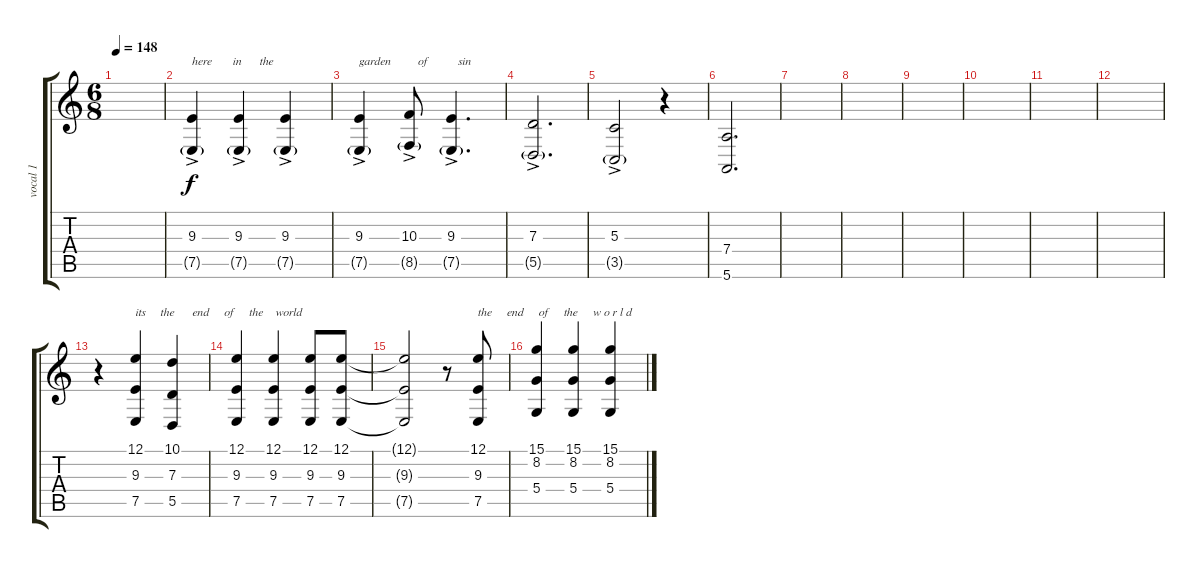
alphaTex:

\track ("vocal 1 " "vocal 1 ") {instrument lead6voice}
\staff {score tabs}
\tuning (E4 B3 G3 D3 A2 E2) {hide}
\ts (6 8)
\tempo 148
\clef g2
\ks c
|
(9.3{ac} 7.5{g}).4{txt "here       in      the"} (9.3{ac} 7.5{g}).4 (9.3{ac} 7.5{g}).4 |
(9.3{ac} 7.5{g}).4{txt "garden         of          sin"} (10.3{ac} 8.5{g}).8 (9.3{ac} 7.5{g}).4{d} |
(7.3{ac} 5.5{g}).2{d} |
(5.3{ac} 3.5{g}).2 r.4 |
(7.4 5.6).2{d dy f} |
|
|
|
|
|
|
r.4 (12.1 9.3 7.5).4{txt "its     the      end     of     the    world"} (10.1 7.3 5.5).4 |
(12.1 9.3 7.5).4 (12.1 9.3 7.5).4 (12.1 9.3 7.5).8 (12.1 9.3 7.5).8 |
(12.1{t} 9.3{t} 7.5{t}).2 r.8 (12.1 9.3 7.5).8{txt "the     end     of     the     w o r l d "} |
(15.1 8.2 5.4).4 (15.1 8.2 5.4).4 (15.1 8.2 5.4).4
